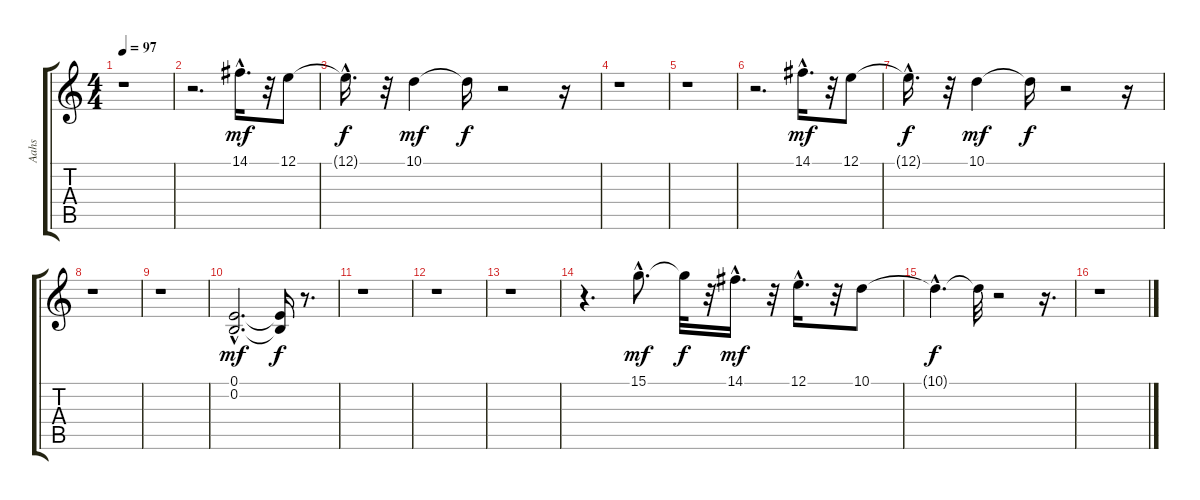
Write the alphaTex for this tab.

\track ("Aahs" "Aahs") {instrument choiraahs}
\staff {score tabs}
\tuning (E4 B3 G3 D3 A2 E2) {hide}
\ts (4 4)
\tempo 97
\clef g2
\ks c
r.1{dy f} |
r.2{d} 14.1{hac}.16{d dy mf} r.32 12.1.8 |
12.1{hac t}.16{d dy f} r.32 10.1.4{dy mf} 10.1{t}.16{dy f} r.2 r.16 |
r.1 |
r.1 |
r.2{d} 14.1{hac}.16{d dy mf} r.32 12.1.8 |
12.1{hac t}.16{d dy f} r.32 10.1.4{dy mf} 10.1{t}.16{dy f} r.2 r.16 |
r.1 |
r.1 |
(0.1{hac} 0.2{hac}).2{d dy mf} (0.1{t} 0.2{t}).16{dy f} r.8{d} |
r.1 |
r.1 |
r.1 |
r.4{d} 15.1{hac}.8{d dy mf} 15.1{t}.32{dy f} r.32 14.1{hac}.16{d dy mf} r.32 12.1{hac}.16{d} r.32 10.1.8 |
10.1{hac t}.4{d dy f} 10.1{t}.32 r.2 r.16{d} |
r.1
